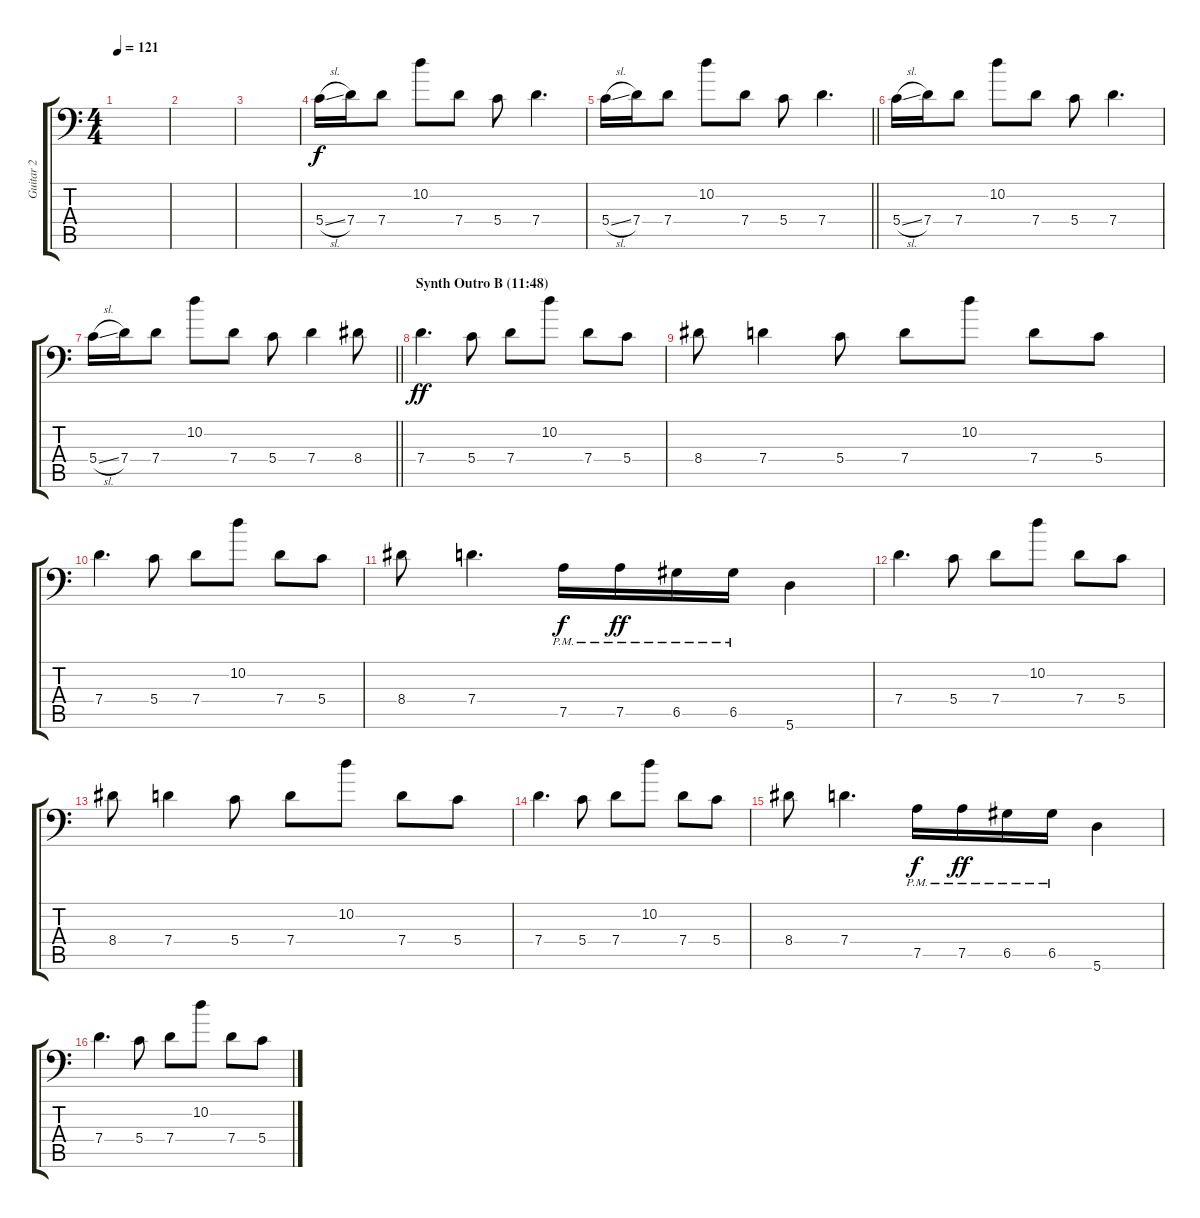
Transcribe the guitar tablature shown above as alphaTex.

\track ("Guitar 2" "Guitar 2") {instrument distortionguitar}
\staff {score tabs}
\tuning (A3 E3 C3 G2 D2 A1) {hide}
\ts (4 4)
\tempo 121
\clef f4
\ks c
|
|
|
5.4{sl}.16{dy f volume 14 balance 8} 7.4.16 7.4.8 10.2.8 7.4.8 5.4.8 7.4.4{d} |
\barLineRight lightlight
5.4{sl}.16 7.4.16 7.4.8 10.2.8 7.4.8 5.4.8 7.4.4{d} |
5.4{sl}.16 7.4.16 7.4.8 10.2.8 7.4.8 5.4.8 7.4.4{d} |
\barLineRight lightlight
5.4{sl}.16 7.4.16 7.4.8 10.2.8 7.4.8 5.4.8 7.4.4 8.4.8 |
\section ("" "Synth Outro B (11:48)")
7.4.4{d dy ff volume 12} 5.4.8 7.4.8 10.2.8 7.4.8 5.4.8 |
8.4.8 7.4.4 5.4.8 7.4.8 10.2.8 7.4.8 5.4.8 |
7.4.4{d} 5.4.8 7.4.8 10.2.8 7.4.8 5.4.8 |
8.4.8 7.4.4{d} 7.5{pm}.16{dy f} 7.5{pm}.16{dy ff} 6.5{pm}.16 6.5{pm}.16 5.6.4 |
7.4.4{d} 5.4.8 7.4.8 10.2.8 7.4.8 5.4.8 |
8.4.8 7.4.4 5.4.8 7.4.8 10.2.8 7.4.8 5.4.8 |
7.4.4{d} 5.4.8 7.4.8 10.2.8 7.4.8 5.4.8 |
8.4.8 7.4.4{d} 7.5{pm}.16{dy f} 7.5{pm}.16{dy ff} 6.5{pm}.16 6.5{pm}.16 5.6.4 |
7.4.4{d} 5.4.8 7.4.8 10.2.8 7.4.8 5.4.8
